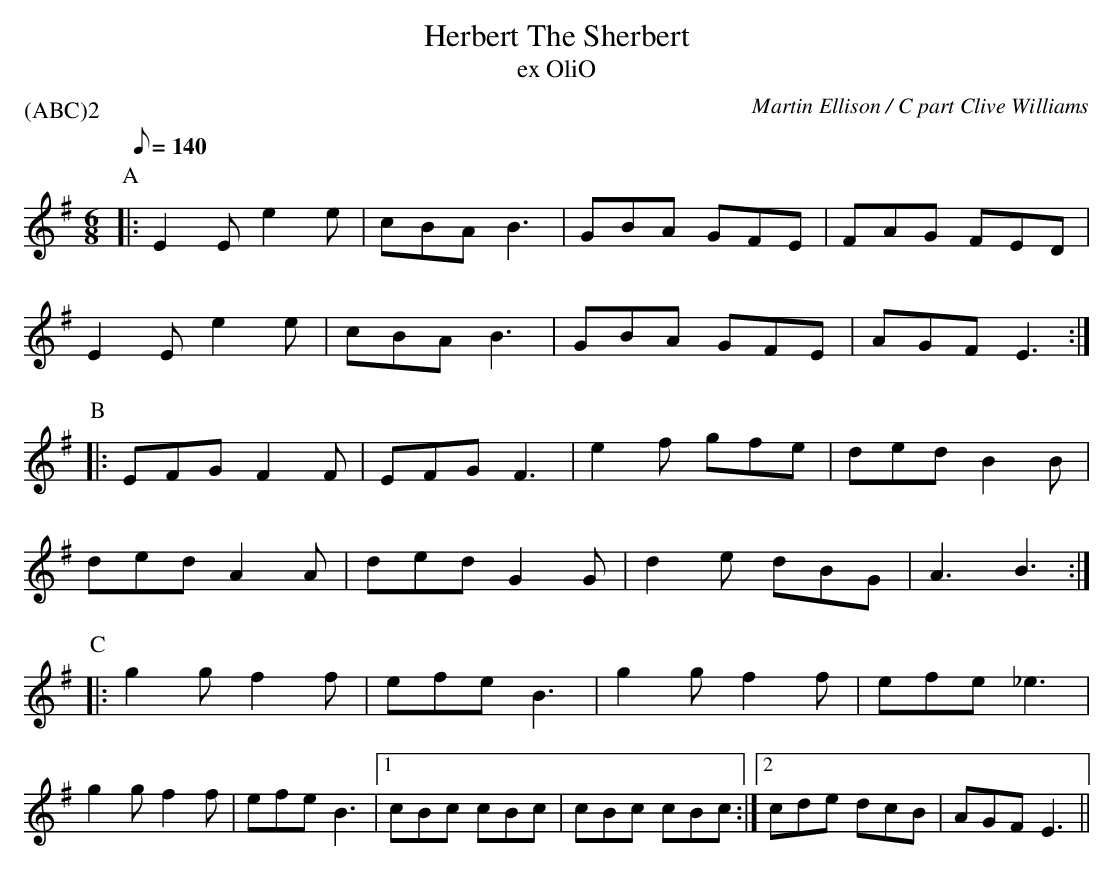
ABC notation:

X:1
T:Herbert The Sherbert
T:ex OliO
P:(ABC)2
C:Martin Ellison / C part Clive Williams
L:1/8
M:6/8
K:G
Q:140
P:A
|: E2 E e2 e | cBA B3 | GBA GFE | FAG FED |
E2 E e2 e |  cBA B3 | GBA GFE | AGF E3 :|
P:B
|: EFG F2 F | EFG F3 | e2 f gfe | ded B2 B |
ded A2 A | ded G2 G | d2 e dBG | A3 B3 :|
P:C
|: g2 g f2 f | efe B3 | g2 g f2 f | efe _e3 |
g2 g f2 f | efe B3 |1 cBc cBc | cBc cBc :|2 cde dcB | AGF E3 ||
